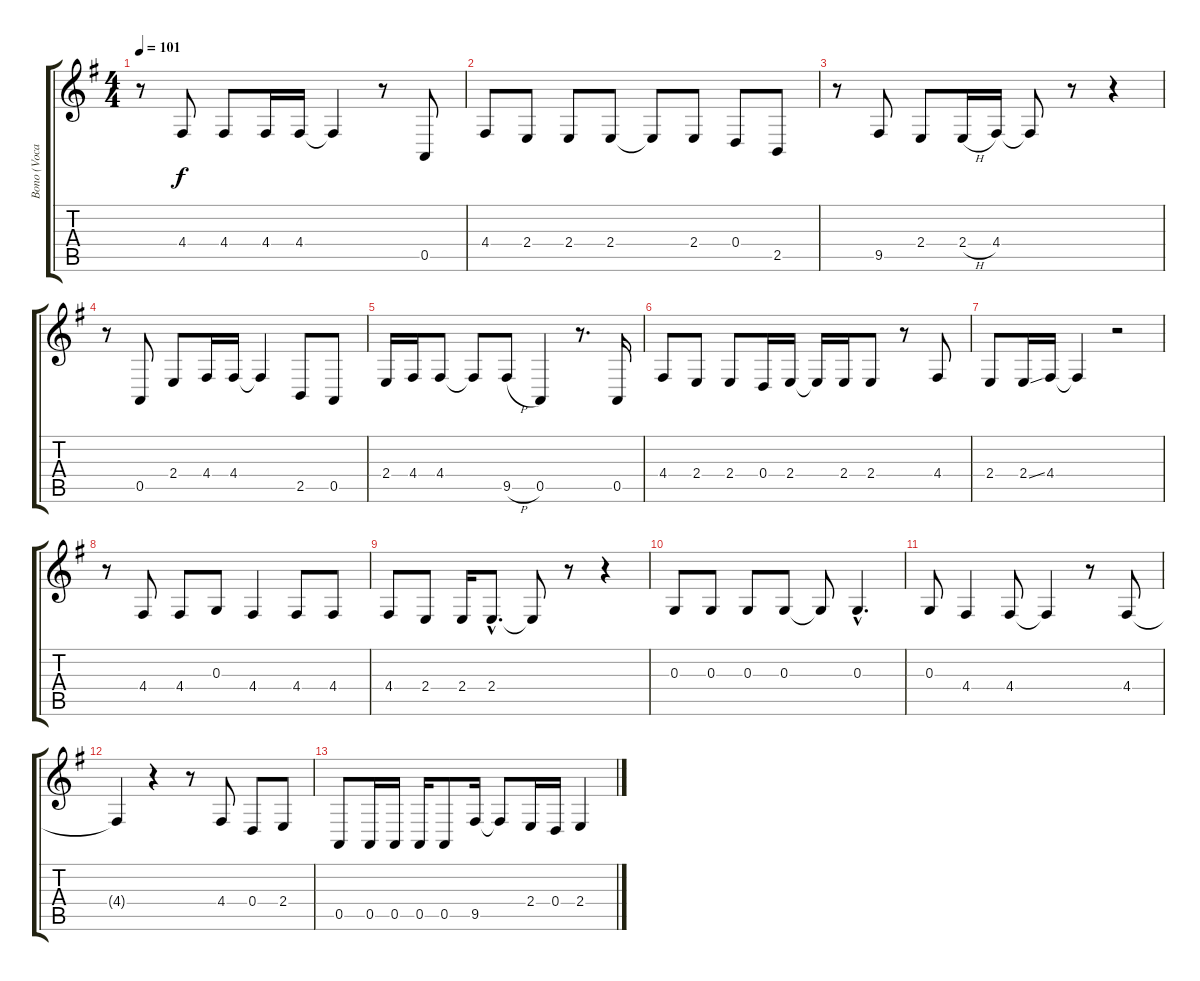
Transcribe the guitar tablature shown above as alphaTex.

\track ("Bono (Vocal)" "Bono (Voca") {instrument viola}
\staff {score tabs}
\tuning (E4 B3 G3 D3 A2 E2) {hide}
\ts (4 4)
\tempo 101
\clef g2
\ks eminor
r.8{dy f} 4.4.8 4.4.8 4.4.16 4.4.16 4.4{t}.4 r.8 0.5.8 |
4.4.8 2.4.8 2.4.8 2.4.8 2.4{t}.8 2.4.8 0.4.8 2.5.8 |
r.8 9.5.8 2.4.8 2.4{h}.16 4.4.16 4.4{t}.8 r.8 r.4 |
r.8 0.5.8 2.4.8 4.4.16 4.4.16 4.4{t}.4 2.5.8 0.5.8 |
2.4.16 4.4.16 4.4.8 4.4{t}.8 9.5{h}.8 0.5.4 r.8{d} 0.5.16 |
4.4.8 2.4.8 2.4.8 0.4.16 2.4.16 2.4{t}.16 2.4.16 2.4.8 r.8 4.4.8 |
2.4.8 2.4{ss}.16 4.4.16 4.4{t}.4 r.2 |
r.8 4.4.8 4.4.8 0.3.8 4.4.4 4.4.8 4.4.8 |
4.4.8 2.4.8 2.4.16 2.4{hac}.8{d} 2.4{t}.8 r.8 r.4 |
0.3.8 0.3.8 0.3.8 0.3.8 0.3{t}.8 0.3{hac}.4{d} |
0.3.8 4.4.4 4.4.8 4.4{t}.4 r.8 4.4.8 |
4.4{t}.4 r.4 r.8 4.4.8 0.4.8 2.4.8 |
0.5.8 0.5.16 0.5.16 0.5.16 0.5.8 9.5.16 9.5{t}.8 2.4.16 0.4.16 2.4.4
